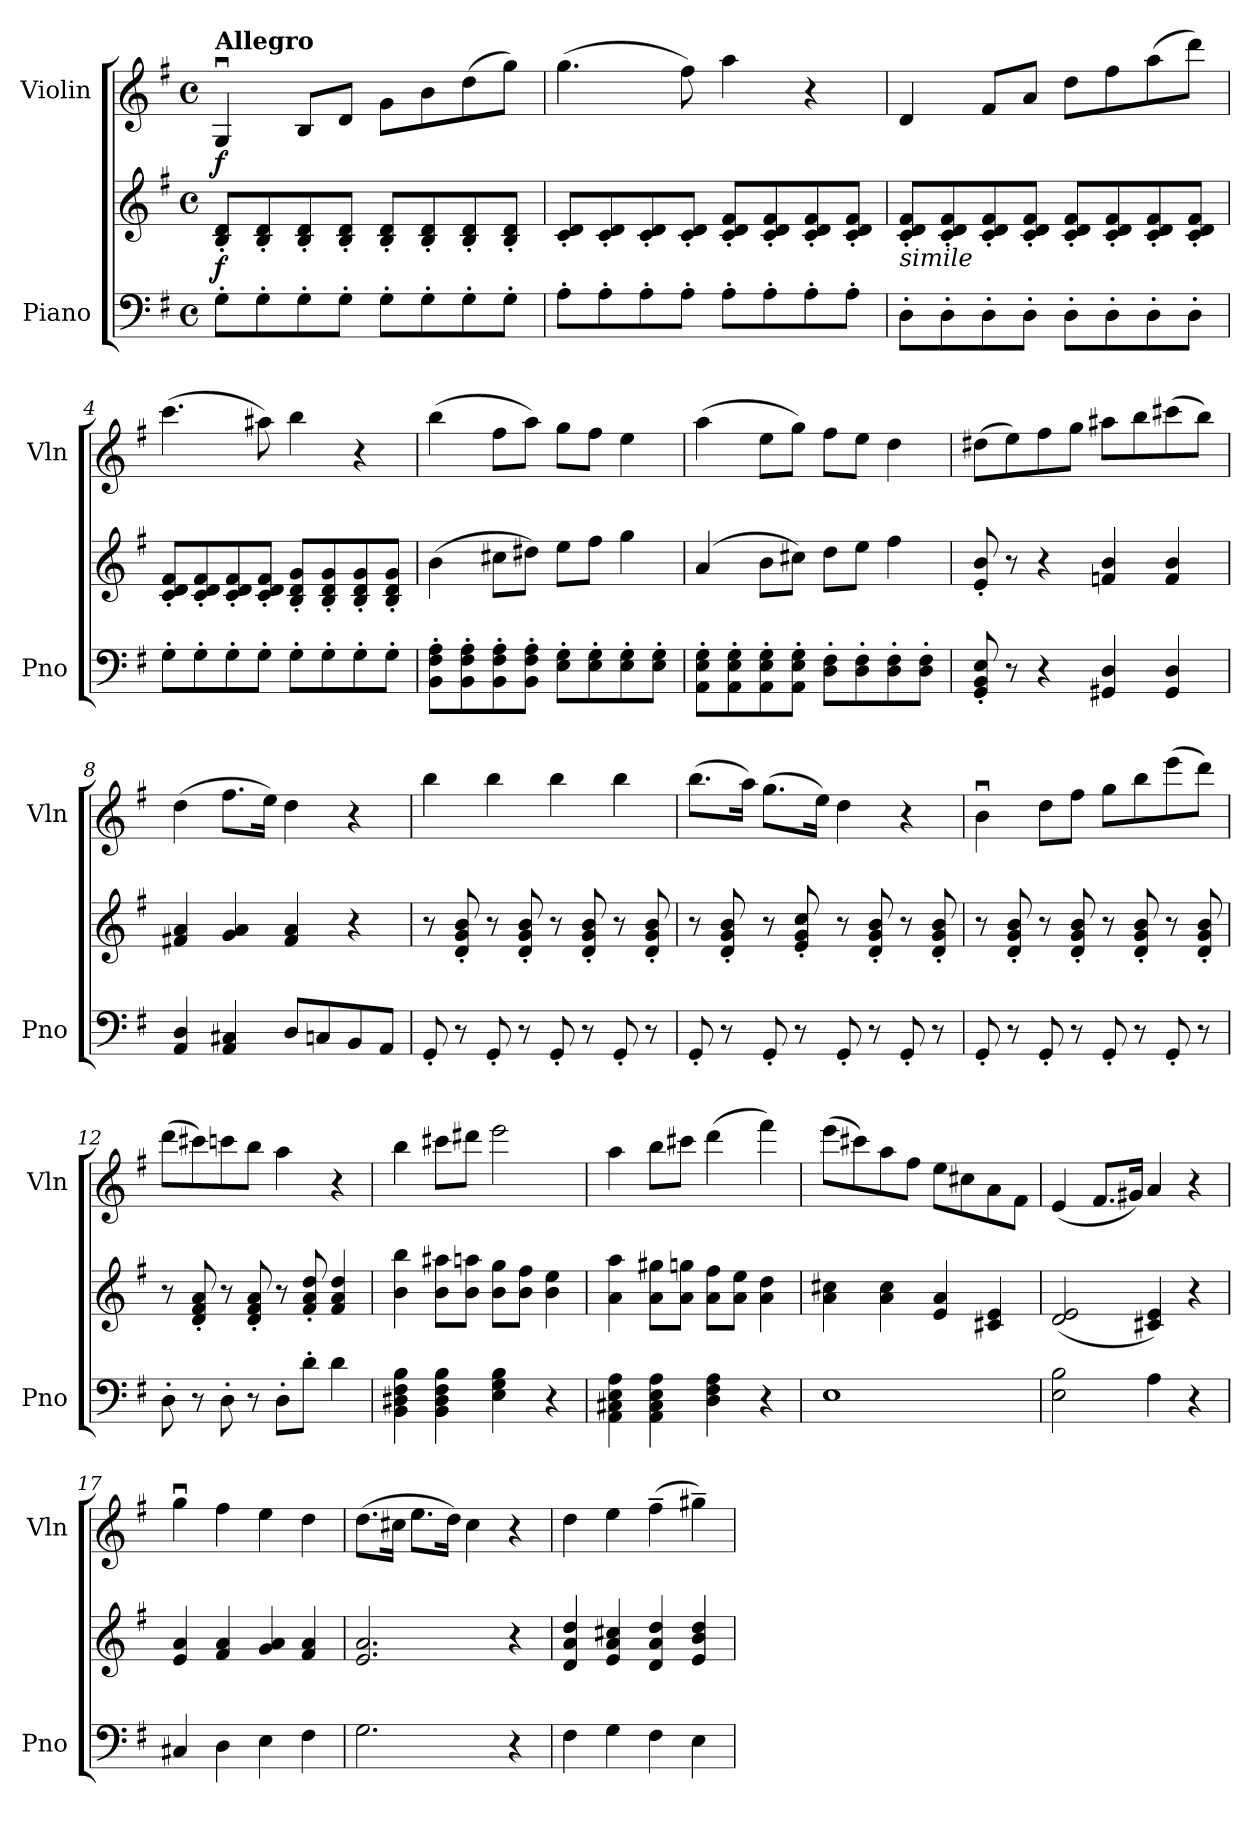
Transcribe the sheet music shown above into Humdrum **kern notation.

**kern	**kern	**dynam	**kern	**dynam
*part2	*part2	*part2	*part1	*part1
*staff3	*staff2	*staff2/3	*staff1	*staff1
*I"Piano	*	*	*I"Violin	*
*I'Pno	*	*	*I'Vln	*
*clefF4	*clefG2	*	*clefG2	*
*k[f#]	*k[f#]	*	*k[f#]	*
*M4/4	*M4/4	*	*M4/4	*
*met(c)	*met(c)	*	*met(c)	*
*MM132	*MM132	*	*MM120	*
=1	=1	=1	=1	=1
!	!	!	!LO:TX:a:B:t=Allegro	!
!	!	!LO:DY:b	!	!LO:DY:b
8G'\L	8B/' 8d/'L	f	4Gu/	f
8G'\	8B/' 8d/'	.	.	.
8G'\	8B/' 8d/'	.	8B/L	.
8G'\J	8B/' 8d/'J	.	8d/J	.
8G'\L	8B/' 8d/'L	.	8g\L	.
8G'\	8B/' 8d/'	.	8b\	.
8G'\	8B/' 8d/'	.	(>8dd\	.
8G'\J	8B/' 8d/'J	.	8gg\J)	.
=2	=2	=2	=2	=2
8A'\L	8c/' 8d/'L	.	(>4.gg\	.
8A'\	8c/' 8d/'	.	.	.
8A'\	8c/' 8d/'	.	.	.
8A'\J	8c/' 8d/'J	.	8ff#\)	.
8A'\L	8c/' 8d/' 8f#/'L	.	4aa\	.
8A'\	8c/' 8d/' 8f#/'	.	.	.
8A'\	8c/' 8d/' 8f#/'	.	4r	.
8A'\J	8c/' 8d/' 8f#/'J	.	.	.
=3	=3	=3	=3	=3
!	!LO:TX:b:i:t=simile	!	!	!
8D'\L	8c/' 8d/' 8f#/'L	.	4d/	.
8D'\	8c/' 8d/' 8f#/'	.	.	.
8D'\	8c/' 8d/' 8f#/'	.	8f#/L	.
8D'\J	8c/' 8d/' 8f#/'J	.	8a/J	.
8D'\L	8c/' 8d/' 8f#/'L	.	8dd\L	.
8D'\	8c/' 8d/' 8f#/'	.	8ff#\	.
8D'\	8c/' 8d/' 8f#/'	.	(>8aa\	.
8D'\J	8c/' 8d/' 8f#/'J	.	8ddd\J)	.
!!LO:LB:g=z
=4	=4	=4	=4	=4
8G'\L	8c/' 8d/' 8f#/'L	.	(>4.ccc\	.
8G'\	8c/' 8d/' 8f#/'	.	.	.
8G'\	8c/' 8d/' 8f#/'	.	.	.
8G'\J	8c/' 8d/' 8f#/'J	.	8aa#X\)	.
8G'\L	8B/' 8d/' 8g/'L	.	4bb\	.
8G'\	8B/' 8d/' 8g/'	.	.	.
8G'\	8B/' 8d/' 8g/'	.	4r	.
8G'\J	8B/' 8d/' 8g/'J	.	.	.
=5	=5	=5	=5	=5
8BB\' 8F#\' 8A\'L	(>4b\	.	(>4bb\	.
8BB\' 8F#\' 8A\'	.	.	.	.
8BB\' 8F#\' 8A\'	8cc#X\L	.	8ff#\L	.
8BB\' 8F#\' 8A\'J	8dd#X\J)	.	8aa\J)	.
8E\' 8G\'L	8ee\L	.	8gg\L	.
8E\' 8G\'	8ff#\J	.	8ff#\J	.
8E\' 8G\'	4gg\	.	4ee\	.
8E\' 8G\'J	.	.	.	.
=6	=6	=6	=6	=6
8AA\' 8E\' 8G\'L	(>4a/	.	(>4aa\	.
8AA\' 8E\' 8G\'	.	.	.	.
8AA\' 8E\' 8G\'	8b\L	.	8ee\L	.
8AA\' 8E\' 8G\'J	8cc#X\J)	.	8gg\J)	.
8D\' 8F#\'L	8dd\L	.	8ff#\L	.
8D\' 8F#\'	8ee\J	.	8ee\J	.
8D\' 8F#\'	4ff#\	.	4dd\	.
8D\' 8F#\'J	.	.	.	.
=7	=7	=7	=7	=7
8GG/' 8BB/' 8E/'	8e/' 8b/'	.	(>8dd#X\L	.
8r	8r	.	8ee\)	.
4r	4r	.	8ff#\	.
.	.	.	8gg\J	.
4GG#X/ 4D/	4fn/ 4b/	.	8aa#X\L	.
.	.	.	8bb\	.
4GG#/ 4D/	4f/ 4b/	.	(>8ccc#X\	.
.	.	.	8bb\J)	.
=8	=8	=8	=8	=8
4AA/ 4D/	4f#X/ 4a/	.	(>4dd\	.
4AA/ 4C#X/	4g/ 4a/	.	8.ff#\L	.
.	.	.	16ee\Jk)	.
8D/L	4f#/ 4a/	.	4dd\	.
8Cn/	.	.	.	.
8BB/	4r	.	4r	.
8AA/J	.	.	.	.
!!LO:LB:g=z
=9	=9	=9	=9	=9
8GG'/	8r	.	4bb\	.
8r	8d/' 8g/' 8b/'	.	.	.
8GG'/	8r	.	4bb\	.
8r	8d/' 8g/' 8b/'	.	.	.
8GG'/	8r	.	4bb\	.
8r	8d/' 8g/' 8b/'	.	.	.
8GG'/	8r	.	4bb\	.
8r	8d/' 8g/' 8b/'	.	.	.
=10	=10	=10	=10	=10
8GG'/	8r	.	(>8.bb\L	.
8r	8d/' 8g/' 8b/'	.	.	.
.	.	.	16aa\Jk)	.
8GG'/	8r	.	(>8.gg\L	.
8r	8e/' 8g/' 8cc/'	.	.	.
.	.	.	16ee\Jk)	.
8GG'/	8r	.	4dd\	.
8r	8d/' 8g/' 8b/'	.	.	.
8GG'/	8r	.	4r	.
8r	8d/' 8g/' 8b/'	.	.	.
=11	=11	=11	=11	=11
8GG'/	8r	.	4bu\	.
8r	8d/' 8g/' 8b/'	.	.	.
8GG'/	8r	.	8dd\L	.
8r	8d/' 8g/' 8b/'	.	8ff#\J	.
8GG'/	8r	.	8gg\L	.
8r	8d/' 8g/' 8b/'	.	8bb\	.
8GG'/	8r	.	(>8eee\	.
8r	8d/' 8g/' 8b/'	.	8ddd\J)	.
=12	=12	=12	=12	=12
8D'\	8r	.	(>8ddd\L	.
8r	8d/' 8f#/' 8a/'	.	8ccc#X\)	.
8D'\	8r	.	8cccn\	.
8r	8d/' 8f#/' 8a/'	.	8bb\J	.
8D'\L	8r	.	4aa\	.
8d'\J	8f#/' 8a/' 8dd/'	.	.	.
4d\	4f#/ 4a/ 4dd/	.	4r	.
=13	=13	=13	=13	=13
4BB\ 4D#X\ 4F#\ 4B\	4b\ 4bb\	.	4bb\	.
4BB\ 4D#\ 4F#\ 4B\	8b\ 8aa#X\L	.	8ccc#X\L	.
.	8b\ 8aan\J	.	8ddd#X\J	.
4E\ 4G\ 4B\	8b\ 8gg\L	.	2eee\	.
.	8b\ 8ff#\J	.	.	.
4r	4b\ 4ee\	.	.	.
!!LO:PB:g=z
=14	=14	=14	=14	=14
4AA\ 4C#X\ 4E\ 4A\	4a\ 4aa\	.	4aa\	.
4AA\ 4C#\ 4E\ 4A\	8a\ 8gg#X\L	.	8bb\L	.
.	8a\ 8ggn\J	.	8ccc#X\J	.
4D\ 4F#\ 4A\	8a\ 8ff#\L	.	(>4ddd\	.
.	8a\ 8ee\J	.	.	.
4r	4a\ 4dd\	.	4fff#\)	.
=15	=15	=15	=15	=15
1E	4a\ 4cc#X\	.	(>8eee\L	.
.	.	.	8ccc#X\)	.
.	4a\ 4cc#\	.	8aa\	.
.	.	.	8ff#\J	.
.	4e/ 4a/	.	8ee\L	.
.	.	.	8cc#X\	.
.	4c#X/ 4e/	.	8a\	.
.	.	.	8f#\J	.
=16	=16	=16	=16	=16
2E\ 2B\	(<2d/ 2e/	.	(<4e/	.
.	.	.	8.f#/L	.
.	.	.	16g#X/Jk)	.
4A\	4c#X/ 4e/)	.	4a/	.
4r	4r	.	4r	.
=17	=17	=17	=17	=17
4C#X/	4e/ 4a/	.	4ggu\	.
4D\	4f#/ 4a/	.	4ff#\	.
4E\	4g/ 4a/	.	4ee\	.
4F#\	4f#/ 4a/	.	4dd\	.
=18	=18	=18	=18	=18
2.G\	2.e/ 2.a/	.	(>8.dd\L	.
.	.	.	16cc#X\Jk	.
.	.	.	8.ee\L	.
.	.	.	16dd\Jk)	.
.	.	.	4cc#\	.
4r	4r	.	4r	.
=19	=19	=19	=19	=19
4F#\	4d/ 4a/ 4dd/	.	4dd\	.
4G\	4e/ 4a/ 4cc#X/	.	4ee\	.
4F#\	4d/ 4a/ 4dd/	.	(>4ff#~\	.
4E\	4e/ 4b/ 4dd/	.	4gg#X~\)	.
=	=	=	=	=
*-	*-	*-	*-	*-
